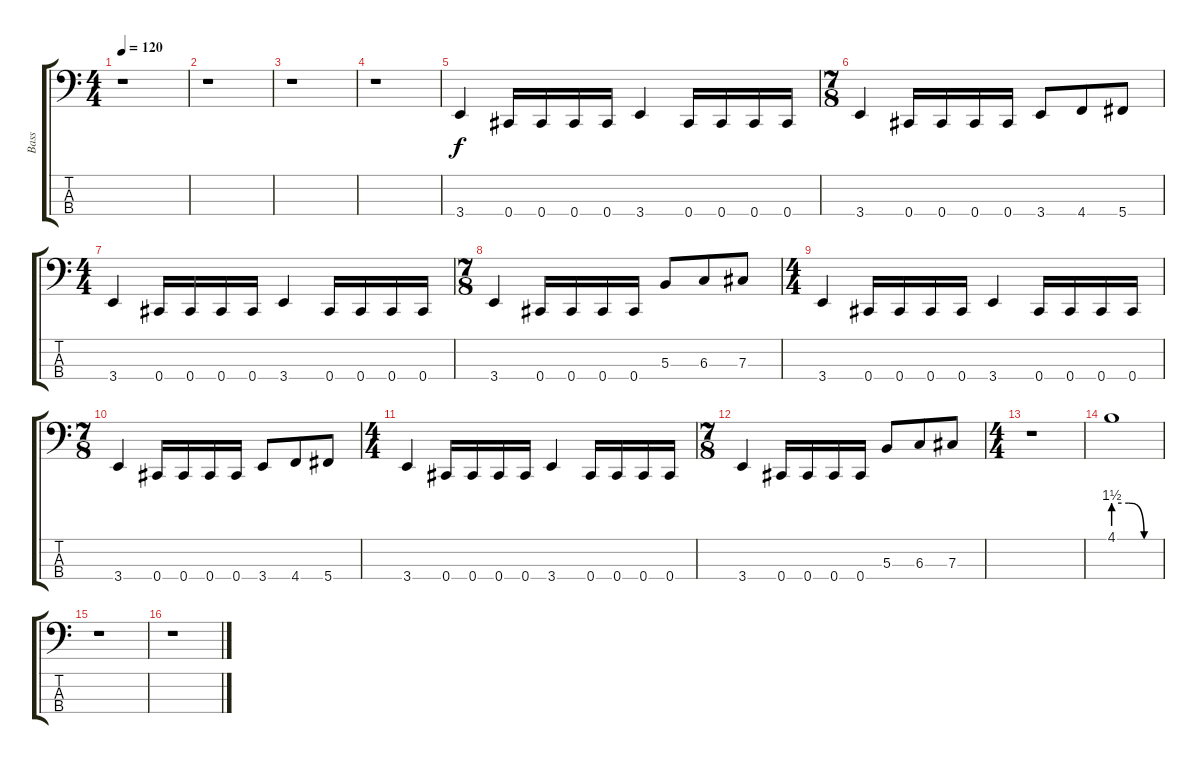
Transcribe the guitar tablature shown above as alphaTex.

\track ("Bass" "Bass") {instrument electricbasspick}
\staff {score tabs}
\tuning (E2 B1 Gb1 Db1) {hide}
\ts (4 4)
\tempo 120
\clef f4
\ks c
r.1{dy f} |
r.1 |
r.1 |
r.1 |
3.4.4 0.4.16 0.4.16 0.4.16 0.4.16 3.4.4 0.4.16 0.4.16 0.4.16 0.4.16 |
\ts (7 8)
3.4.4 0.4.16 0.4.16 0.4.16 0.4.16 3.4.8 4.4.8 5.4.8 |
\ts (4 4)
3.4.4 0.4.16 0.4.16 0.4.16 0.4.16 3.4.4 0.4.16 0.4.16 0.4.16 0.4.16 |
\ts (7 8)
3.4.4 0.4.16 0.4.16 0.4.16 0.4.16 5.3.8 6.3.8 7.3.8 |
\ts (4 4)
3.4.4 0.4.16 0.4.16 0.4.16 0.4.16 3.4.4 0.4.16 0.4.16 0.4.16 0.4.16 |
\ts (7 8)
3.4.4 0.4.16 0.4.16 0.4.16 0.4.16 3.4.8 4.4.8 5.4.8 |
\ts (4 4)
3.4.4 0.4.16 0.4.16 0.4.16 0.4.16 3.4.4 0.4.16 0.4.16 0.4.16 0.4.16 |
\ts (7 8)
3.4.4 0.4.16 0.4.16 0.4.16 0.4.16 5.3.8 6.3.8 7.3.8 |
\ts (4 4)
r.1 |
4.1{be (custom 0 6 20 6 40 0 60 0)}.1 |
r.1 |
r.1
